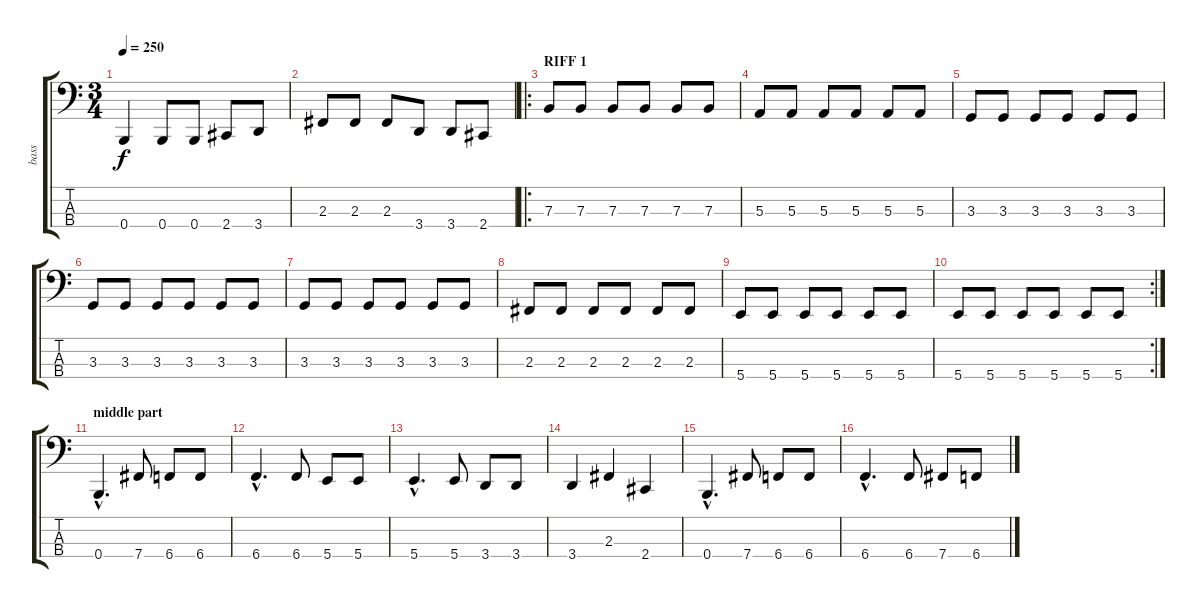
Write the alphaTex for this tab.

\track ("bass" "bass") {instrument electricbassfinger}
\staff {score tabs}
\tuning (D2 A1 E1 B0) {hide}
\ts (3 4)
\tempo 250
\clef f4
\ks c
0.4.4{dy f} 0.4.8 0.4.8 2.4.8 3.4.8 |
2.3.8 2.3.8 2.3.8 3.4.8 3.4.8 2.4.8 |
\ro
\section ("" "RIFF 1")
7.3.8 7.3.8 7.3.8 7.3.8 7.3.8 7.3.8 |
5.3.8 5.3.8 5.3.8 5.3.8 5.3.8 5.3.8 |
3.3.8 3.3.8 3.3.8 3.3.8 3.3.8 3.3.8 |
3.3.8 3.3.8 3.3.8 3.3.8 3.3.8 3.3.8 |
3.3.8 3.3.8 3.3.8 3.3.8 3.3.8 3.3.8 |
2.3.8 2.3.8 2.3.8 2.3.8 2.3.8 2.3.8 |
5.4.8 5.4.8 5.4.8 5.4.8 5.4.8 5.4.8 |
\rc 2
5.4.8 5.4.8 5.4.8 5.4.8 5.4.8 5.4.8 |
\section ("" "middle part")
0.4{hac}.4{d} 7.4.8 6.4.8 6.4.8 |
6.4{hac}.4{d} 6.4.8 5.4.8 5.4.8 |
5.4{hac}.4{d} 5.4.8 3.4.8 3.4.8 |
3.4.4 2.3.4 2.4.4 |
0.4{hac}.4{d} 7.4.8 6.4.8 6.4.8 |
6.4{hac}.4{d} 6.4.8 7.4.8 6.4.8
